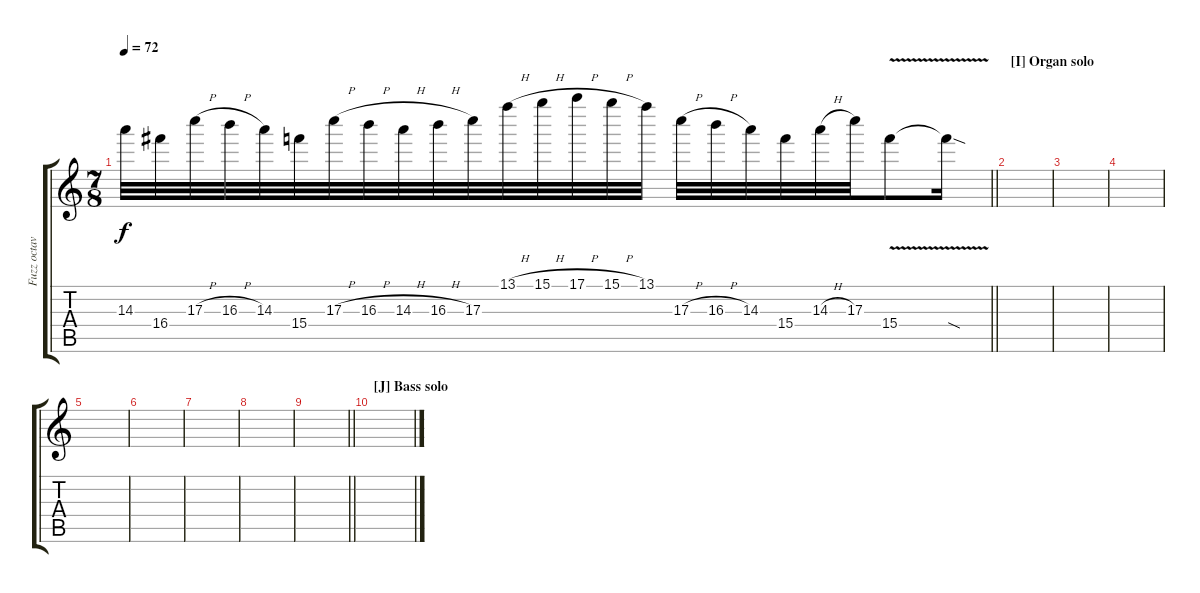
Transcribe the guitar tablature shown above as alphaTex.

\track ("Fuzz octaver" "Fuzz octav") {instrument overdrivenguitar}
\staff {score tabs}
\tuning (E5 B4 G4 D4 A3 E3) {hide}
\ts (7 8)
\tempo 72
\clef g2
\barLineRight lightlight
\ks aminor
14.3.32{dy f} 16.4.32 17.3{h}.32 16.3{h}.32 14.3.32 15.4.32 17.3{h}.32 16.3{h}.32 14.3{h}.32 16.3{h}.32 17.3.32 13.1{h}.32 15.1{h}.32 17.1{h}.32 15.1{h}.32 13.1.32 17.3{h}.32 16.3{h}.32 14.3.32 15.4.32 14.3{h}.32 17.3.32 15.4{v}.8 15.4{sod t}.16 |
\section ("" "[I] Organ solo")
|
|
|
|
|
|
|
\barLineRight lightlight
|
\section ("" "[J] Bass solo")
